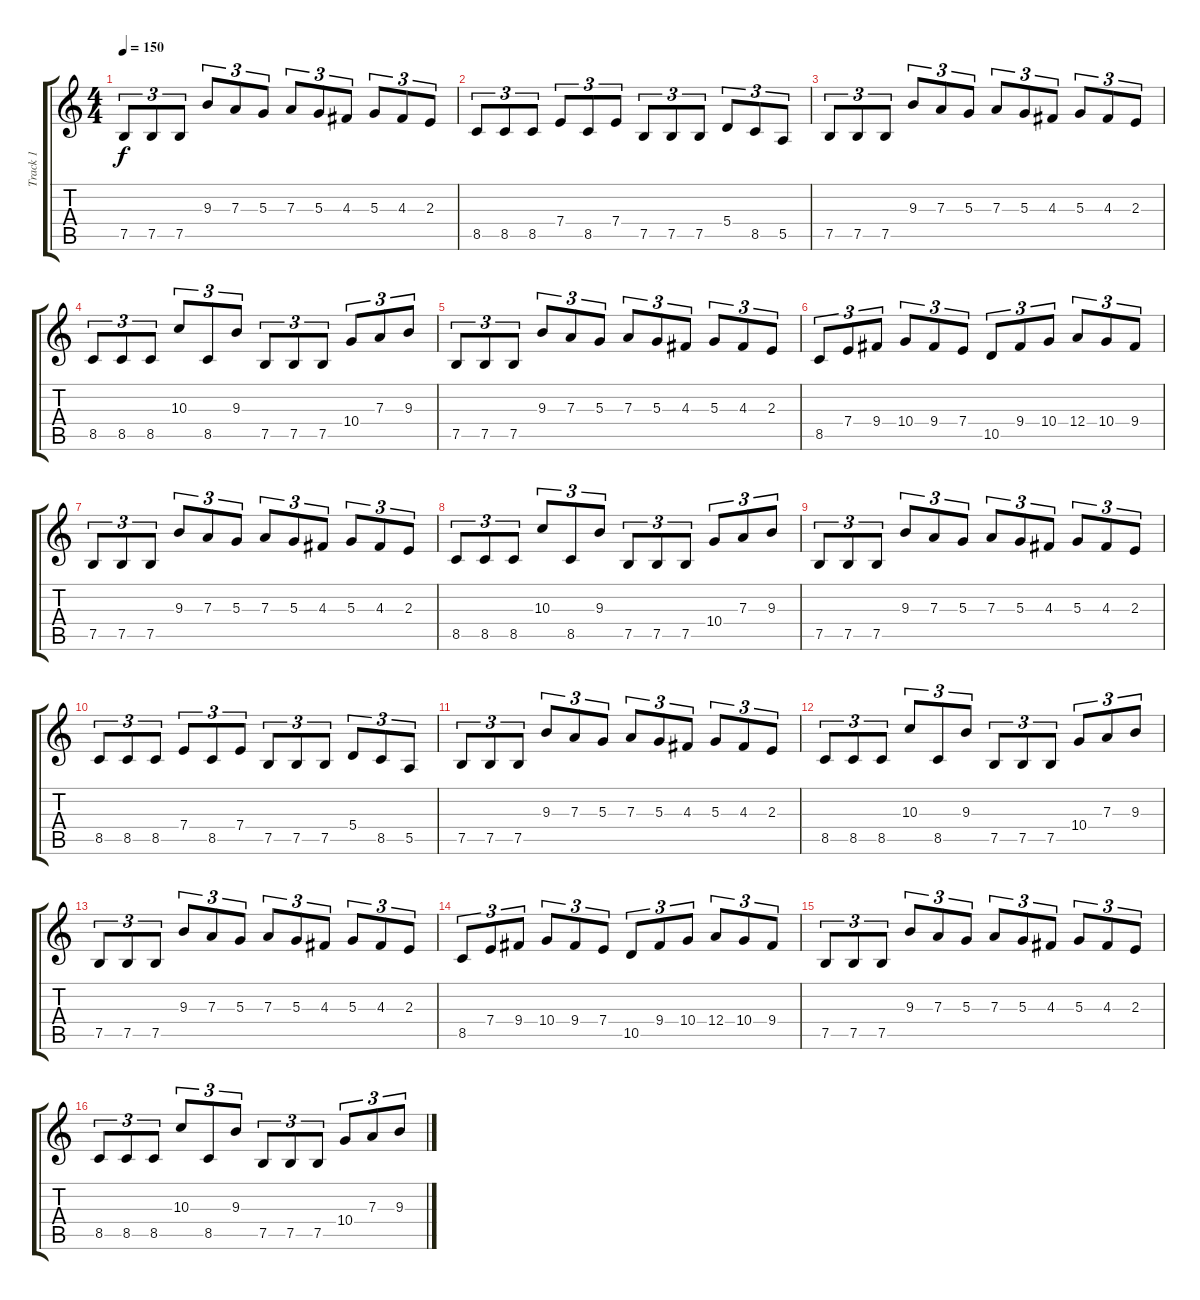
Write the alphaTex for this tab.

\track ("Track 1" "Track 1") {instrument distortionguitar}
\staff {score tabs}
\tuning (B3 G3 D3 A2 E2 B1) {hide}
\ts (4 4)
\tempo 150
\clef g2
\ks c
7.5.8{tu (3 2) dy f} 7.5.8{tu (3 2)} 7.5.8{tu (3 2)} 9.3.8{tu (3 2)} 7.3.8{tu (3 2)} 5.3.8{tu (3 2)} 7.3.8{tu (3 2)} 5.3.8{tu (3 2)} 4.3.8{tu (3 2)} 5.3.8{tu (3 2)} 4.3.8{tu (3 2)} 2.3.8{tu (3 2)} |
8.5.8{tu (3 2)} 8.5.8{tu (3 2)} 8.5.8{tu (3 2)} 7.4.8{tu (3 2)} 8.5.8{tu (3 2)} 7.4.8{tu (3 2)} 7.5.8{tu (3 2)} 7.5.8{tu (3 2)} 7.5.8{tu (3 2)} 5.4.8{tu (3 2)} 8.5.8{tu (3 2)} 5.5.8{tu (3 2)} |
7.5.8{tu (3 2)} 7.5.8{tu (3 2)} 7.5.8{tu (3 2)} 9.3.8{tu (3 2)} 7.3.8{tu (3 2)} 5.3.8{tu (3 2)} 7.3.8{tu (3 2)} 5.3.8{tu (3 2)} 4.3.8{tu (3 2)} 5.3.8{tu (3 2)} 4.3.8{tu (3 2)} 2.3.8{tu (3 2)} |
8.5.8{tu (3 2)} 8.5.8{tu (3 2)} 8.5.8{tu (3 2)} 10.3.8{tu (3 2)} 8.5.8{tu (3 2)} 9.3.8{tu (3 2)} 7.5.8{tu (3 2)} 7.5.8{tu (3 2)} 7.5.8{tu (3 2)} 10.4.8{tu (3 2)} 7.3.8{tu (3 2)} 9.3.8{tu (3 2)} |
7.5.8{tu (3 2)} 7.5.8{tu (3 2)} 7.5.8{tu (3 2)} 9.3.8{tu (3 2)} 7.3.8{tu (3 2)} 5.3.8{tu (3 2)} 7.3.8{tu (3 2)} 5.3.8{tu (3 2)} 4.3.8{tu (3 2)} 5.3.8{tu (3 2)} 4.3.8{tu (3 2)} 2.3.8{tu (3 2)} |
8.5.8{tu (3 2)} 7.4.8{tu (3 2)} 9.4.8{tu (3 2)} 10.4.8{tu (3 2)} 9.4.8{tu (3 2)} 7.4.8{tu (3 2)} 10.5.8{tu (3 2)} 9.4.8{tu (3 2)} 10.4.8{tu (3 2)} 12.4.8{tu (3 2)} 10.4.8{tu (3 2)} 9.4.8{tu (3 2)} |
7.5.8{tu (3 2)} 7.5.8{tu (3 2)} 7.5.8{tu (3 2)} 9.3.8{tu (3 2)} 7.3.8{tu (3 2)} 5.3.8{tu (3 2)} 7.3.8{tu (3 2)} 5.3.8{tu (3 2)} 4.3.8{tu (3 2)} 5.3.8{tu (3 2)} 4.3.8{tu (3 2)} 2.3.8{tu (3 2)} |
8.5.8{tu (3 2)} 8.5.8{tu (3 2)} 8.5.8{tu (3 2)} 10.3.8{tu (3 2)} 8.5.8{tu (3 2)} 9.3.8{tu (3 2)} 7.5.8{tu (3 2)} 7.5.8{tu (3 2)} 7.5.8{tu (3 2)} 10.4.8{tu (3 2)} 7.3.8{tu (3 2)} 9.3.8{tu (3 2)} |
7.5.8{tu (3 2)} 7.5.8{tu (3 2)} 7.5.8{tu (3 2)} 9.3.8{tu (3 2)} 7.3.8{tu (3 2)} 5.3.8{tu (3 2)} 7.3.8{tu (3 2)} 5.3.8{tu (3 2)} 4.3.8{tu (3 2)} 5.3.8{tu (3 2)} 4.3.8{tu (3 2)} 2.3.8{tu (3 2)} |
8.5.8{tu (3 2)} 8.5.8{tu (3 2)} 8.5.8{tu (3 2)} 7.4.8{tu (3 2)} 8.5.8{tu (3 2)} 7.4.8{tu (3 2)} 7.5.8{tu (3 2)} 7.5.8{tu (3 2)} 7.5.8{tu (3 2)} 5.4.8{tu (3 2)} 8.5.8{tu (3 2)} 5.5.8{tu (3 2)} |
7.5.8{tu (3 2)} 7.5.8{tu (3 2)} 7.5.8{tu (3 2)} 9.3.8{tu (3 2)} 7.3.8{tu (3 2)} 5.3.8{tu (3 2)} 7.3.8{tu (3 2)} 5.3.8{tu (3 2)} 4.3.8{tu (3 2)} 5.3.8{tu (3 2)} 4.3.8{tu (3 2)} 2.3.8{tu (3 2)} |
8.5.8{tu (3 2)} 8.5.8{tu (3 2)} 8.5.8{tu (3 2)} 10.3.8{tu (3 2)} 8.5.8{tu (3 2)} 9.3.8{tu (3 2)} 7.5.8{tu (3 2)} 7.5.8{tu (3 2)} 7.5.8{tu (3 2)} 10.4.8{tu (3 2)} 7.3.8{tu (3 2)} 9.3.8{tu (3 2)} |
7.5.8{tu (3 2)} 7.5.8{tu (3 2)} 7.5.8{tu (3 2)} 9.3.8{tu (3 2)} 7.3.8{tu (3 2)} 5.3.8{tu (3 2)} 7.3.8{tu (3 2)} 5.3.8{tu (3 2)} 4.3.8{tu (3 2)} 5.3.8{tu (3 2)} 4.3.8{tu (3 2)} 2.3.8{tu (3 2)} |
8.5.8{tu (3 2)} 7.4.8{tu (3 2)} 9.4.8{tu (3 2)} 10.4.8{tu (3 2)} 9.4.8{tu (3 2)} 7.4.8{tu (3 2)} 10.5.8{tu (3 2)} 9.4.8{tu (3 2)} 10.4.8{tu (3 2)} 12.4.8{tu (3 2)} 10.4.8{tu (3 2)} 9.4.8{tu (3 2)} |
7.5.8{tu (3 2)} 7.5.8{tu (3 2)} 7.5.8{tu (3 2)} 9.3.8{tu (3 2)} 7.3.8{tu (3 2)} 5.3.8{tu (3 2)} 7.3.8{tu (3 2)} 5.3.8{tu (3 2)} 4.3.8{tu (3 2)} 5.3.8{tu (3 2)} 4.3.8{tu (3 2)} 2.3.8{tu (3 2)} |
8.5.8{tu (3 2)} 8.5.8{tu (3 2)} 8.5.8{tu (3 2)} 10.3.8{tu (3 2)} 8.5.8{tu (3 2)} 9.3.8{tu (3 2)} 7.5.8{tu (3 2)} 7.5.8{tu (3 2)} 7.5.8{tu (3 2)} 10.4.8{tu (3 2)} 7.3.8{tu (3 2)} 9.3.8{tu (3 2)}
